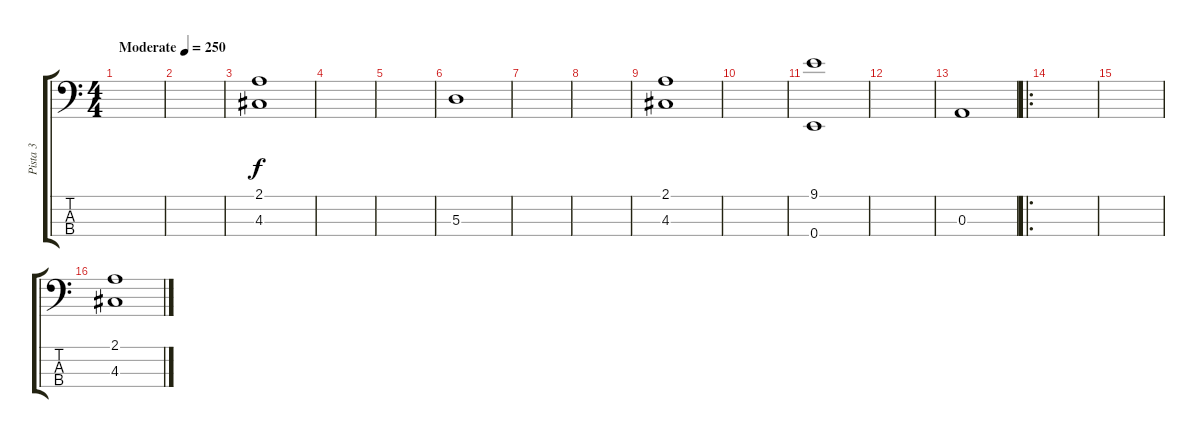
\track ("Pista 3" "Pista 3") {instrument electricbassfinger}
\staff {score tabs}
\tuning (G2 D2 A1 E1) {hide}
\ts (4 4)
\tempo (250 "Moderate")
\clef f4
\ks c
|
|
(2.1 4.3).1 |
|
|
5.3.1 |
|
|
(2.1 4.3).1 |
|
(9.1 0.4).1 |
|
0.3.1 |
\ro
|
|
(2.1 4.3).1
